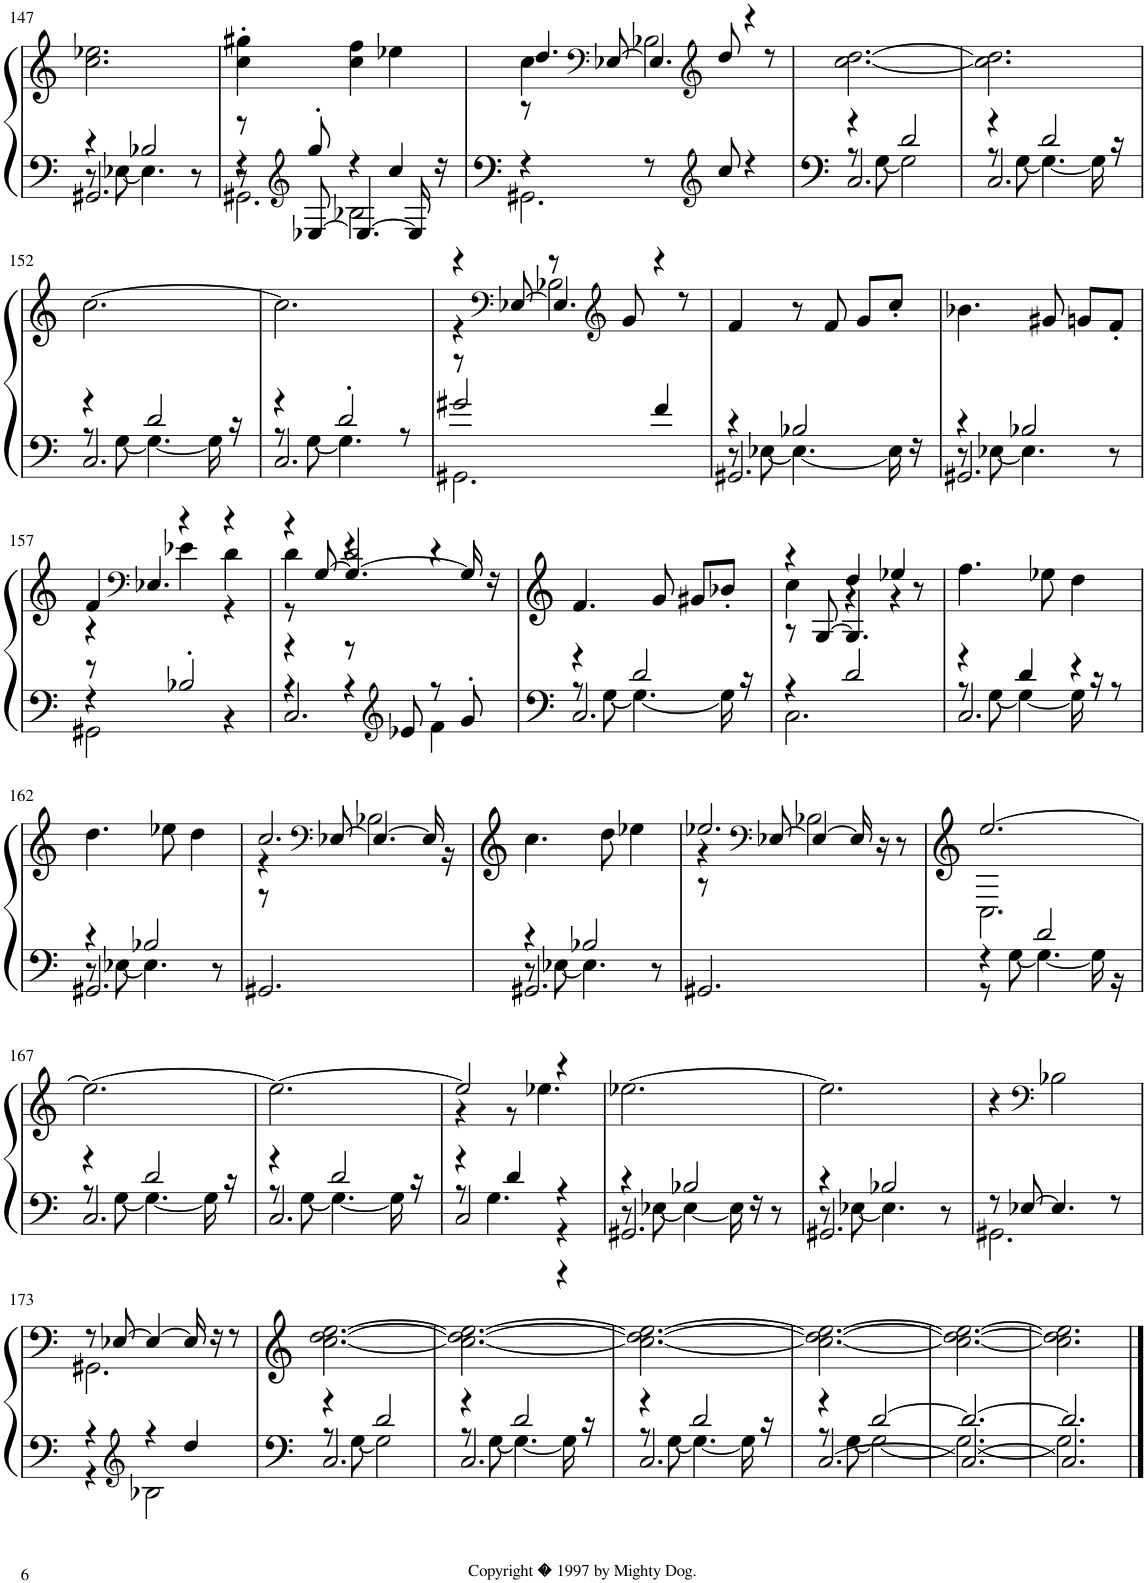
**kern	**kern
*part1	*part1
*staff2	*staff1
*I"Effect Synthesizer, untitled	*
*I'Synth.	*
!!LO:PB:g=z
*clefG2	*clefF4
*k[]	*k[]
*M3/4	*M3/4
=147	=147
*^	*
*	*^	*
4r	8r	2.GG#X/	2.cc\ 2.ee-X\
.	[8E-X\	.	.
2B-X/	4.E-\]	.	.
.	8r	.	.
=148	=148	=148	=148
*	*	*^	*
8r	4r	8r	2.GG#X\	4cc\' 4gg#X\'
*clefG2	*	*	*	*
8gg'/	.	[8E-X/	.	.
4r	2B-X\	4.E-/_	.	4cc\ 4ff\
4cc/	.	.	.	4ee-X\
.	.	16E-/]	.	.
.	.	16r	.	.
*	*v	*v	*v	*
=149	=149	=149
*	*	*^
*	*	*	*^
4r	2.GG#X\	4.dd/	4cc\	8r
*	*	*clefF4	*	*
.	.	.	.	[8E-X/
8r	.	.	2B-X\	4.E-/]
*clefG2	*	*clefG2	*	*
8cc/	.	8dd/	.	.
4r	.	4r	.	.
.	.	.	.	8r
*	*	*v	*v	*v
=150	=150	=150
*	*^	*
4r	8r	2.C/	[2.cc\ [2.dd\
.	[8G\	.	.
2d/	2G\]	.	.
=151	=151	=151	=151
4r	8r	2.C/	2.cc\] 2.dd\]
.	[8G\	.	.
2d/	4.G\_	.	.
.	16G\]	.	.
.	16r	.	.
!!LO:LB:g=z
=152	=152	=152	=152
4r	8r	2.C/	[2.cc\
.	[8G\	.	.
2d/	4.G\_	.	.
.	16G\]	.	.
.	16r	.	.
=153	=153	=153	=153
4r	8r	2.C/	2.cc\]
.	[8G\	.	.
2d'/	4.G\]	.	.
.	8r	.	.
*	*v	*v	*
=154	=154	=154
*	*	*^
*	*	*	*^
2g#X/	2.GG#X\	4r	4r	8r
*	*	*clefF4	*	*
.	.	.	.	[8E-X/
.	.	8r	2B-X\	4.E-/]
*	*	*clefG2	*	*
.	.	8g/	.	.
4f/	.	4r	.	.
.	.	.	.	8r
*	*	*v	*v	*v
=155	=155	=155
*	*^	*
4r	8r	2.GG#X/	4f/
.	[8E-X\	.	.
2B-X/	4.E-\_	.	8r
.	.	.	8f/
.	.	.	8g/L
.	16E-\]	.	8cc'/J
.	16r	.	.
=156	=156	=156	=156
4r	8r	2.GG#X/	4.b-X\
.	[8E-X\	.	.
2B-X/	4.E-\]	.	.
.	.	.	8g#X/
.	.	.	8gn/L
.	8r	.	8f'/J
*	*v	*v	*
!!LO:LB:g=z
=157	=157	=157
*	*	*^
*	*	*	*^
4r	2GG#X\	4f/	4r	8r
*	*	*clefF4	*	*
.	.	.	.	4.E-X/
2B-X'/	.	4r	4e-X\	.
.	4r	4r	4d\	4r
=158	=158	=158	=158	=158
*	*^	*	*	*
4r	4r	2.C/	4r	4d\	8r
.	.	.	.	.	[8G/
8r	4r	.	2d/	4r	4.G/_
*clefG2	*	*	*	*	*
8e-X/	.	.	.	.	.
8r	4f\	.	.	4r	.
8g'/	.	.	.	.	16G/]
.	.	.	.	.	16r
*	*	*	*v	*v	*v
=159	=159	=159	=159
4r	8r	2.C/	4.f/
.	[8G\	.	.
2d/	4.G\_	.	.
.	.	.	8g/
.	.	.	8g#X/L
.	16G\]	.	8b-X'/J
.	16r	.	.
*	*v	*v	*
=160	=160	=160
*	*	*^
*	*	*	*^
4r	2.C\	4r	4cc\	8r
.	.	.	.	[8G/
2d/	.	4dd/	4r	4.G/]
.	.	4ee-X/	4r	.
.	.	.	.	8r
*	*	*v	*v	*v
=161	=161	=161
*	*^	*
4r	8r	2.C/	4.ff\
.	[8G\	.	.
4d/	4G\_	.	.
.	.	.	8ee-X\
4r	16G\]	.	4dd\
.	16r	.	.
.	8r	.	.
!!LO:LB:g=z
=162	=162	=162	=162
4r	8r	2.GG#X/	4.dd\
.	[8E-X\	.	.
2B-X/	4.E-\]	.	.
.	.	.	8ee-X\
.	.	.	4dd\
.	8r	.	.
*v	*v	*v	*
=163	=163
*	*^
*	*	*^
2.GG#X/	2.cc/	4r	8r
*	*clefF4	*	*
.	.	.	[8E-X/
.	.	2B-X\	4.E-/_
.	.	.	16E-/]
.	.	.	16r
*	*v	*v	*v
=164	=164
*^	*
*	*^	*
4r	8r	2.GG#X/	4.cc\
.	[8E-X\	.	.
2B-X/	4.E-\]	.	.
.	.	.	8dd\
.	.	.	4ee-X\
.	8r	.	.
*v	*v	*v	*
=165	=165
*	*^
*	*	*^
2.GG#X/	2.ee-X/	4r	8r
*	*clefF4	*	*
.	.	.	[8E-X/
.	.	2B-X\	4E-/_
.	.	.	16E-/]
.	.	.	16r
.	.	.	8r
*	*	*v	*v
=166	=166	=166
*^	*	*
4r	8r	[2.ee/	2.C\
.	[8G\	.	.
2d/	4.G\_	.	.
.	16G\]	.	.
.	16r	.	.
*	*	*v	*v
!!LO:LB:g=z
=167	=167	=167
*	*^	*
4r	8r	2.C/	2.ee\_
.	[8G\	.	.
2d/	4.G\_	.	.
.	16G\]	.	.
.	16r	.	.
=168	=168	=168	=168
4r	8r	2.C/	2.ee\_
.	[8G\	.	.
2d/	4.G\_	.	.
.	16G\]	.	.
.	16r	.	.
=169	=169	=169	=169
*	*	*	*^
4r	8r	2C/	2ee/]	4r
.	4.G\	.	.	.
4d/	.	.	.	8r
.	.	.	.	4.ee-X\
4r	4r	4r	4r	.
*	*	*	*v	*v
=170	=170	=170	=170
4r	8r	2.GG#X/	[2.ee-X\
.	[8E-X\	.	.
2B-X/	4E-\_	.	.
.	16E-\]	.	.
.	16r	.	.
.	8r	.	.
=171	=171	=171	=171
4r	8r	2.GG#X/	2.ee-\]
.	[8E-X\	.	.
2B-X/	4.E-\]	.	.
.	8r	.	.
*	*v	*v	*
=172	=172	=172
8r	2.GG#X\	4r
[8E-X/	.	.
*	*	*clefF4
4.E-/]	.	2B-X\
8r	.	.
!!LO:LB:g=z
=173	=173	=173
*	*	*^
4r	4r	8r	2.GG#X\
.	.	[8E-X/	.
*clefG2	*	*	*
4r	2B-X\	4E-/_	.
4dd/	.	16E-/]	.
.	.	16r	.
.	.	8r	.
*	*	*v	*v
=174	=174	=174
*	*^	*
4r	8r	2.C/	[2.cc\ [2.dd\ [2.ee\
.	[8G\	.	.
2d/	2G\]	.	.
=175	=175	=175	=175
4r	8r	2.C/	2.cc\_ 2.dd\_ 2.ee\_
.	[8G\	.	.
2d/	4.G\_	.	.
.	16G\]	.	.
.	16r	.	.
=176	=176	=176	=176
4r	8r	2.C/	2.cc\_ 2.dd\_ 2.ee\_
.	[8G\	.	.
2d/	4.G\_	.	.
.	16G\]	.	.
.	16r	.	.
=177	=177	=177	=177
4r	8r	[2.C/	2.cc\_ 2.dd\_ 2.ee\_
.	[8G\	.	.
[2d/	2G\_	.	.
=178	=178	=178	=178
2.d/_	2.G\_	2.C/_	2.cc\_ 2.dd\_ 2.ee\_
=179	=179	=179	=179
2.d/]	2.G\]	2.C/]	2.cc\] 2.dd\] 2.ee\]
*v	*v	*v	*
==	==
*-	*-
